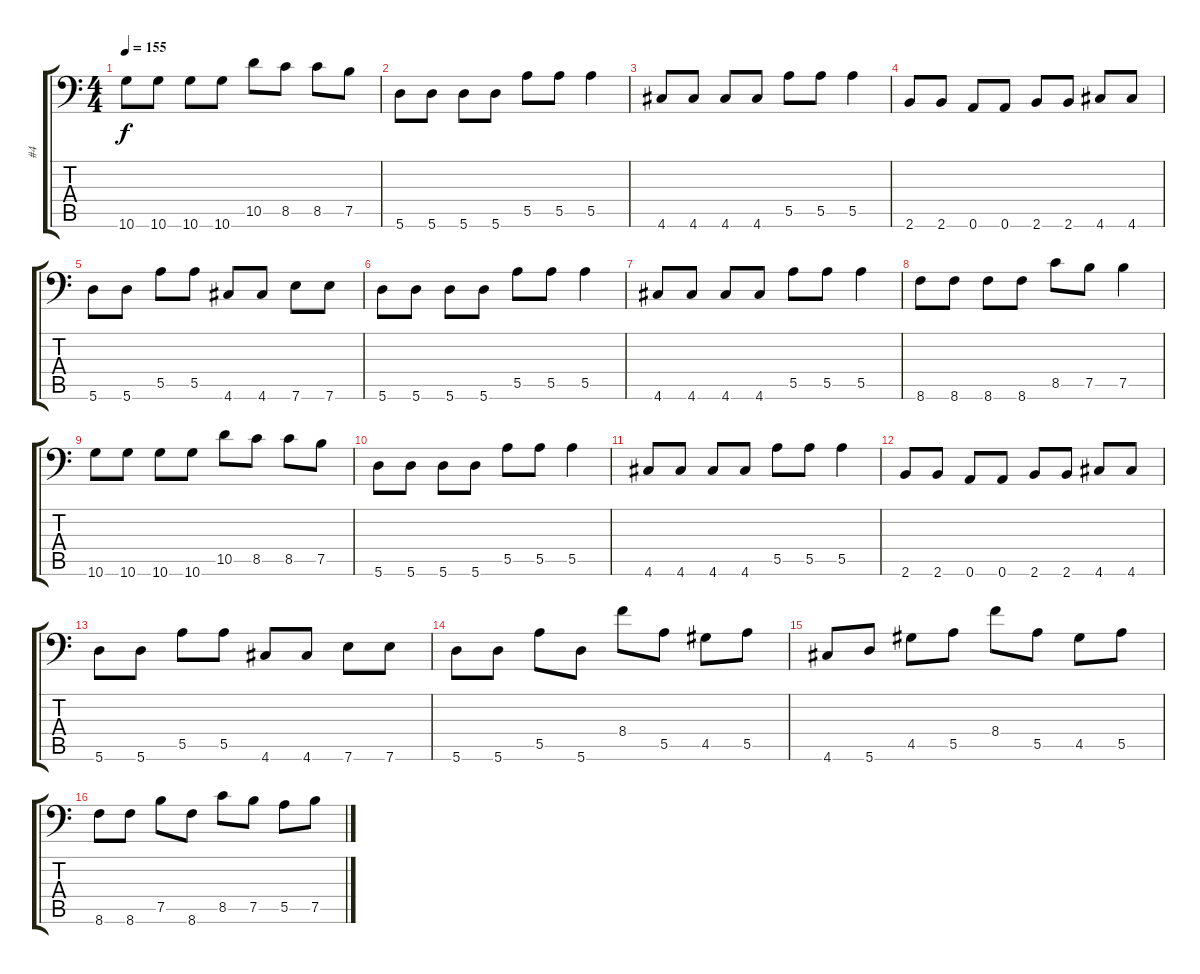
\track ("#4" "#4") {instrument distortionguitar}
\staff {score tabs}
\tuning (B3 Gb3 D3 A2 E2 A1) {hide}
\ts (4 4)
\tempo 155
\clef f4
\ks c
10.6.8{dy f} 10.6.8 10.6.8 10.6.8 10.5.8 8.5.8 8.5.8 7.5.8 |
5.6.8 5.6.8 5.6.8 5.6.8 5.5.8 5.5.8 5.5.4 |
4.6.8 4.6.8 4.6.8 4.6.8 5.5.8 5.5.8 5.5.4 |
2.6.8 2.6.8 0.6.8 0.6.8 2.6.8 2.6.8 4.6.8 4.6.8 |
5.6.8 5.6.8 5.5.8 5.5.8 4.6.8 4.6.8 7.6.8 7.6.8 |
5.6.8 5.6.8 5.6.8 5.6.8 5.5.8 5.5.8 5.5.4 |
4.6.8 4.6.8 4.6.8 4.6.8 5.5.8 5.5.8 5.5.4 |
8.6.8 8.6.8 8.6.8 8.6.8 8.5.8 7.5.8 7.5.4 |
10.6.8 10.6.8 10.6.8 10.6.8 10.5.8 8.5.8 8.5.8 7.5.8 |
5.6.8 5.6.8 5.6.8 5.6.8 5.5.8 5.5.8 5.5.4 |
4.6.8 4.6.8 4.6.8 4.6.8 5.5.8 5.5.8 5.5.4 |
2.6.8 2.6.8 0.6.8 0.6.8 2.6.8 2.6.8 4.6.8 4.6.8 |
5.6.8 5.6.8 5.5.8 5.5.8 4.6.8 4.6.8 7.6.8 7.6.8 |
5.6.8 5.6.8 5.5.8 5.6.8 8.4.8 5.5.8 4.5.8 5.5.8 |
4.6.8 5.6.8 4.5.8 5.5.8 8.4.8 5.5.8 4.5.8 5.5.8 |
8.6.8 8.6.8 7.5.8 8.6.8 8.5.8 7.5.8 5.5.8 7.5.8
